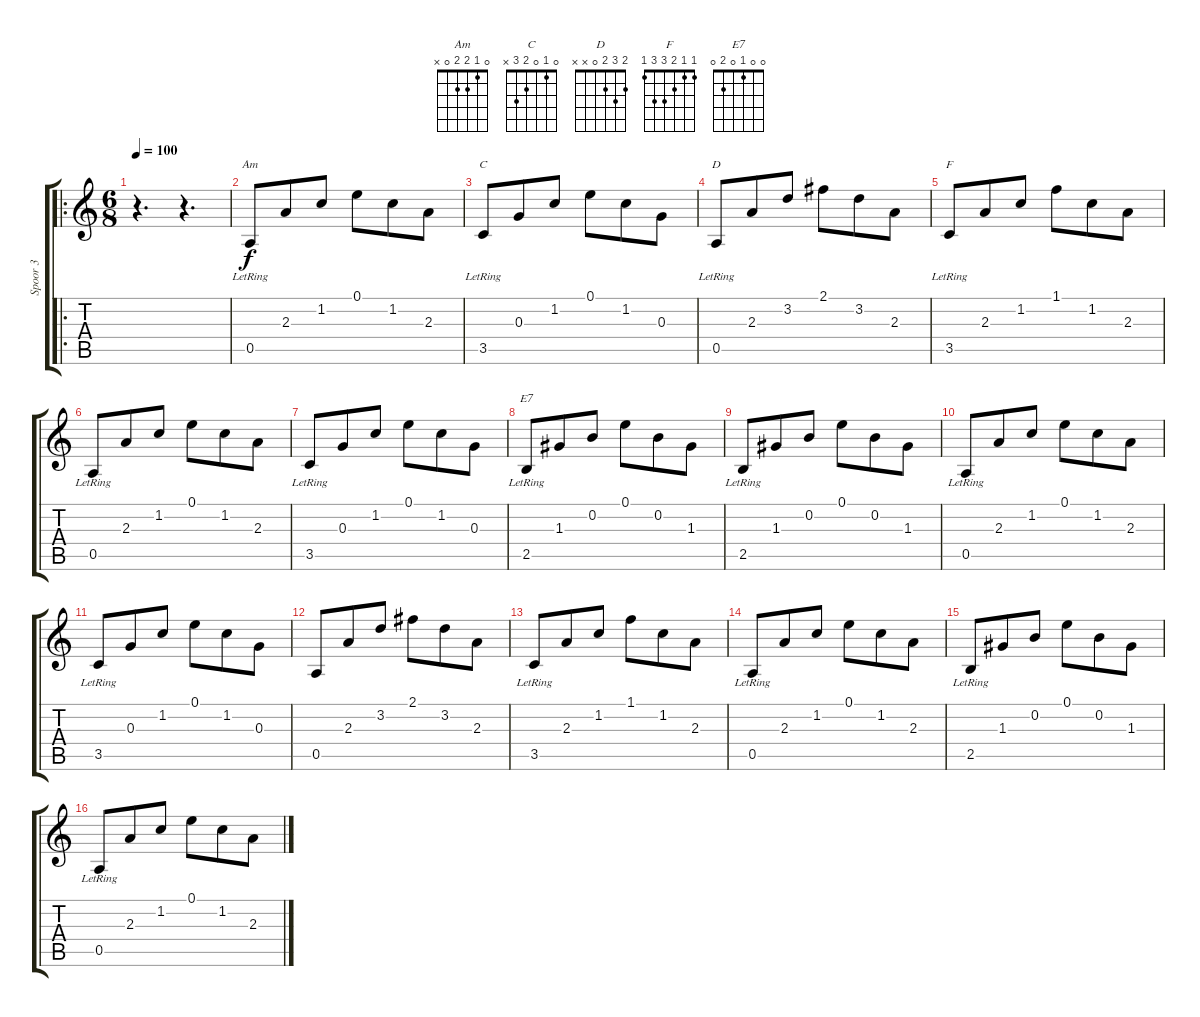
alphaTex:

\track ("Spoor 3" "Spoor 3") {instrument acousticguitarnylon}
\staff {score tabs}
\tuning (E4 B3 G3 D3 A2 E2) {hide}
\chord ("Am" 0 1 2 2 0 x)
\chord ("C" 0 1 0 2 3 x)
\chord ("D" 2 3 2 0 x x)
\chord ("F" 1 1 2 3 3 1)
\chord ("E7" 0 0 1 0 2 0)
\ro
\ts (6 8)
\tempo 100
\clef g2
\ks c
r.4{d dy f instrument acousticguitarnylon} r.4{d} |
0.5{lr}.8{ch "Am"} 2.3.8 1.2.8 0.1.8 1.2.8 2.3.8 |
3.5{lr}.8{ch "C"} 0.3.8 1.2.8 0.1.8 1.2.8 0.3.8 |
0.5{lr}.8{ch "D"} 2.3.8 3.2.8 2.1.8 3.2.8 2.3.8 |
3.5{lr}.8{ch "F"} 2.3.8 1.2.8 1.1.8 1.2.8 2.3.8 |
0.5{lr}.8 2.3.8 1.2.8 0.1.8 1.2.8 2.3.8 |
3.5{lr}.8 0.3.8 1.2.8 0.1.8 1.2.8 0.3.8 |
2.5{lr}.8{ch "E7"} 1.3.8 0.2.8 0.1.8 0.2.8 1.3.8 |
2.5{lr}.8 1.3.8 0.2.8 0.1.8 0.2.8 1.3.8 |
0.5{lr}.8 2.3.8 1.2.8 0.1.8 1.2.8 2.3.8 |
3.5{lr}.8 0.3.8 1.2.8 0.1.8 1.2.8 0.3.8 |
0.5.8 2.3.8 3.2.8 2.1.8 3.2.8 2.3.8 |
3.5{lr}.8 2.3.8 1.2.8 1.1.8 1.2.8 2.3.8 |
0.5{lr}.8 2.3.8 1.2.8 0.1.8 1.2.8 2.3.8 |
2.5{lr}.8 1.3.8 0.2.8 0.1.8 0.2.8 1.3.8 |
0.5{lr}.8 2.3.8 1.2.8 0.1.8 1.2.8 2.3.8
